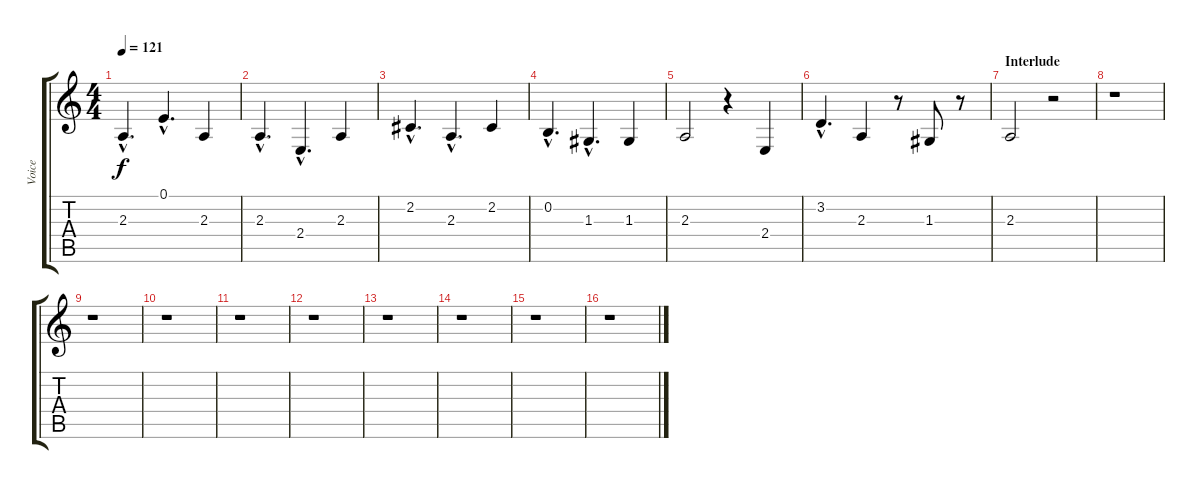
\track ("Voice" "Voice") {instrument synthbrass2}
\staff {score tabs}
\tuning (E4 B3 G3 D3 A2 E2) {hide}
\ts (4 4)
\tempo 121
\clef g2
\ks c
2.3{hac}.4{d dy f} 0.1{hac}.4{d} 2.3.4 |
2.3{hac}.4{d} 2.4{hac}.4{d} 2.3.4 |
2.2{hac}.4{d} 2.3{hac}.4{d} 2.2.4 |
0.2{hac}.4{d} 1.3{hac}.4{d} 1.3.4 |
2.3.2 r.4 2.4.4 |
3.2{hac}.4{d} 2.3.4 r.8 1.3.8 r.8 |
\section ("" "Interlude")
2.3.2 r.2 |
r.1 |
r.1 |
r.1 |
r.1 |
r.1 |
r.1 |
r.1 |
r.1 |
r.1
